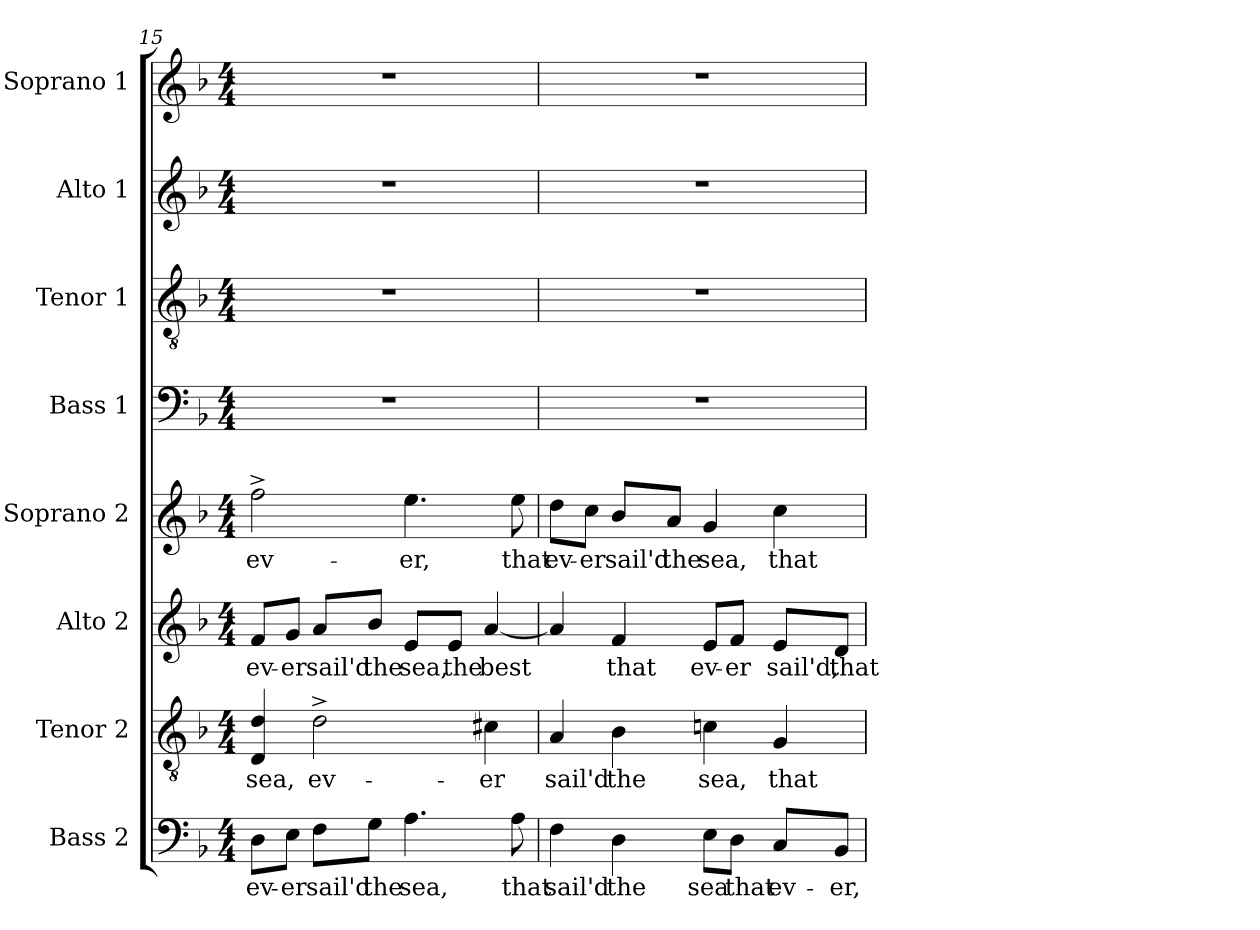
**kern	**text	**kern	**text	**kern	**text	**kern	**text	**kern	**kern	**kern	**kern
*part8	*part8	*part7	*part7	*part6	*part6	*part5	*part5	*part4	*part3	*part2	*part1
*staff8	*staff8	*staff7	*staff7	*staff6	*staff6	*staff5	*staff5	*staff4	*staff3	*staff2	*staff1
*I"Bass 2	*	*I"Tenor 2	*	*I"Alto 2	*	*I"Soprano 2	*	*I"Bass 1	*I"Tenor 1	*I"Alto 1	*I"Soprano 1
*I'B2.	*	*I'T2.	*	*I'A2.	*	*I'S2.	*	*I'B1.	*I'T1.	*I'A1.	*I'S1.
!!LO:PB:g=z
*clefF4	*	*clefGv2	*	*clefG2	*	*clefG2	*	*clefF4	*clefGv2	*clefG2	*clefG2
*	*	*ITrd7c12	*	*	*	*	*	*	*ITrd7c12	*	*
*k[b-]	*	*k[b-]	*	*k[b-]	*	*k[b-]	*	*k[b-]	*k[b-]	*k[b-]	*k[b-]
*F:	*	*F:	*	*F:	*	*F:	*	*F:	*F:	*F:	*F:
*M4/4	*	*M4/4	*	*M4/4	*	*M4/4	*	*M4/4	*M4/4	*M4/4	*M4/4
=15	=15	=15	=15	=15	=15	=15	=15	=15	=15	=15	=15
!	!LO:LY:b:color=#000000	!	!	!	!	!	!	!	!	!	!
!	!	!	!LO:LY:b:color=#000000	!	!	!	!	!	!	!	!
!	!	!	!	!	!LO:LY:b:color=#000000	!	!	!	!	!	!
!	!	!	!	!	!	!	!LO:LY:b:color=#000000	!	!	!	!
8Di\L	ev-	4DDi/ 4Di	sea,	8fi/L	ev-	2ff^i\	ev-	1r	1r	1r	1r
!	!LO:LY:b:color=#000000	!	!	!	!	!	!	!	!	!	!
!	!	!	!	!	!LO:LY:b:color=#000000	!	!	!	!	!	!
8Ei\J	-er	.	.	8gi/J	-er	.	.	.	.	.	.
!	!LO:LY:b:color=#000000	!	!	!	!	!	!	!	!	!	!
!	!	!	!LO:LY:b:color=#000000	!	!	!	!	!	!	!	!
!	!	!	!	!	!LO:LY:b:color=#000000	!	!	!	!	!	!
8Fi\L	sail'd	2D^i\	ev-	8ai/L	sail'd	.	.	.	.	.	.
!	!LO:LY:b:color=#000000	!	!	!	!	!	!	!	!	!	!
!	!	!	!	!	!LO:LY:b:color=#000000	!	!	!	!	!	!
8Gi\J	the	.	.	8b-i/J	the	.	.	.	.	.	.
!	!LO:LY:b:color=#000000	!	!	!	!	!	!	!	!	!	!
!	!	!	!	!	!LO:LY:b:color=#000000	!	!	!	!	!	!
!	!	!	!	!	!	!	!LO:LY:b:color=#000000	!	!	!	!
4.Ai\	sea,	.	.	8ei/L	sea,	4.eei\	-er,	.	.	.	.
!	!	!	!	!	!LO:LY:b:color=#000000	!	!	!	!	!	!
.	.	.	.	8ei/J	the	.	.	.	.	.	.
!	!	!	!LO:LY:b:color=#000000	!	!	!	!	!	!	!	!
!	!	!	!	!	!LO:LY:b:color=#000000	!	!	!	!	!	!
.	.	4C#Xi\	-er	[4ai/	best	.	.	.	.	.	.
!	!LO:LY:b:color=#000000	!	!	!	!	!	!	!	!	!	!
!	!	!	!	!	!	!	!LO:LY:b:color=#000000	!	!	!	!
8Ai\	that	.	.	.	.	8eei\	that	.	.	.	.
=16	=16	=16	=16	=16	=16	=16	=16	=16	=16	=16	=16
!	!LO:LY:b:color=#000000	!	!	!	!	!	!	!	!	!	!
!	!	!	!LO:LY:b:color=#000000	!	!	!	!	!	!	!	!
!	!	!	!	!	!	!	!LO:LY:b:color=#000000	!	!	!	!
4Fi\	sail'd	4AAi/	sail'd	4ai/]	.	8ddi\L	ev-	1r	1r	1r	1r
!	!	!	!	!	!	!	!LO:LY:b:color=#000000	!	!	!	!
.	.	.	.	.	.	8cci\J	-er	.	.	.	.
!	!LO:LY:b:color=#000000	!	!	!	!	!	!	!	!	!	!
!	!	!	!LO:LY:b:color=#000000	!	!	!	!	!	!	!	!
!	!	!	!	!	!LO:LY:b:color=#000000	!	!	!	!	!	!
!	!	!	!	!	!	!	!LO:LY:b:color=#000000	!	!	!	!
4Di\	the	4BB-i\	the	4fi/	that	8b-i/L	sail'd	.	.	.	.
!	!	!	!	!	!	!	!LO:LY:b:color=#000000	!	!	!	!
.	.	.	.	.	.	8ai/J	the	.	.	.	.
!	!LO:LY:b:color=#000000	!	!	!	!	!	!	!	!	!	!
!	!	!	!LO:LY:b:color=#000000	!	!	!	!	!	!	!	!
!	!	!	!	!	!LO:LY:b:color=#000000	!	!	!	!	!	!
!	!	!	!	!	!	!	!LO:LY:b:color=#000000	!	!	!	!
8Ei\L	sea	4Cni\	sea,	8ei/L	ev-	4gi/	sea,	.	.	.	.
!	!LO:LY:b:color=#000000	!	!	!	!	!	!	!	!	!	!
!	!	!	!	!	!LO:LY:b:color=#000000	!	!	!	!	!	!
8Di\J	that	.	.	8fi/J	-er	.	.	.	.	.	.
!	!LO:LY:b:color=#000000	!	!	!	!	!	!	!	!	!	!
!	!	!	!LO:LY:b:color=#000000	!	!	!	!	!	!	!	!
!	!	!	!	!	!LO:LY:b:color=#000000	!	!	!	!	!	!
!	!	!	!	!	!	!	!LO:LY:b:color=#000000	!	!	!	!
8Ci/L	ev-	4GGi/	that	8ei/L	sail'd,	4cci\	that	.	.	.	.
!	!LO:LY:b:color=#000000	!	!	!	!	!	!	!	!	!	!
!	!	!	!	!	!LO:LY:b:color=#000000	!	!	!	!	!	!
8BB-i/J	-er,	.	.	8di/J	that	.	.	.	.	.	.
=	=	=	=	=	=	=	=	=	=	=	=
*-	*-	*-	*-	*-	*-	*-	*-	*-	*-	*-	*-
